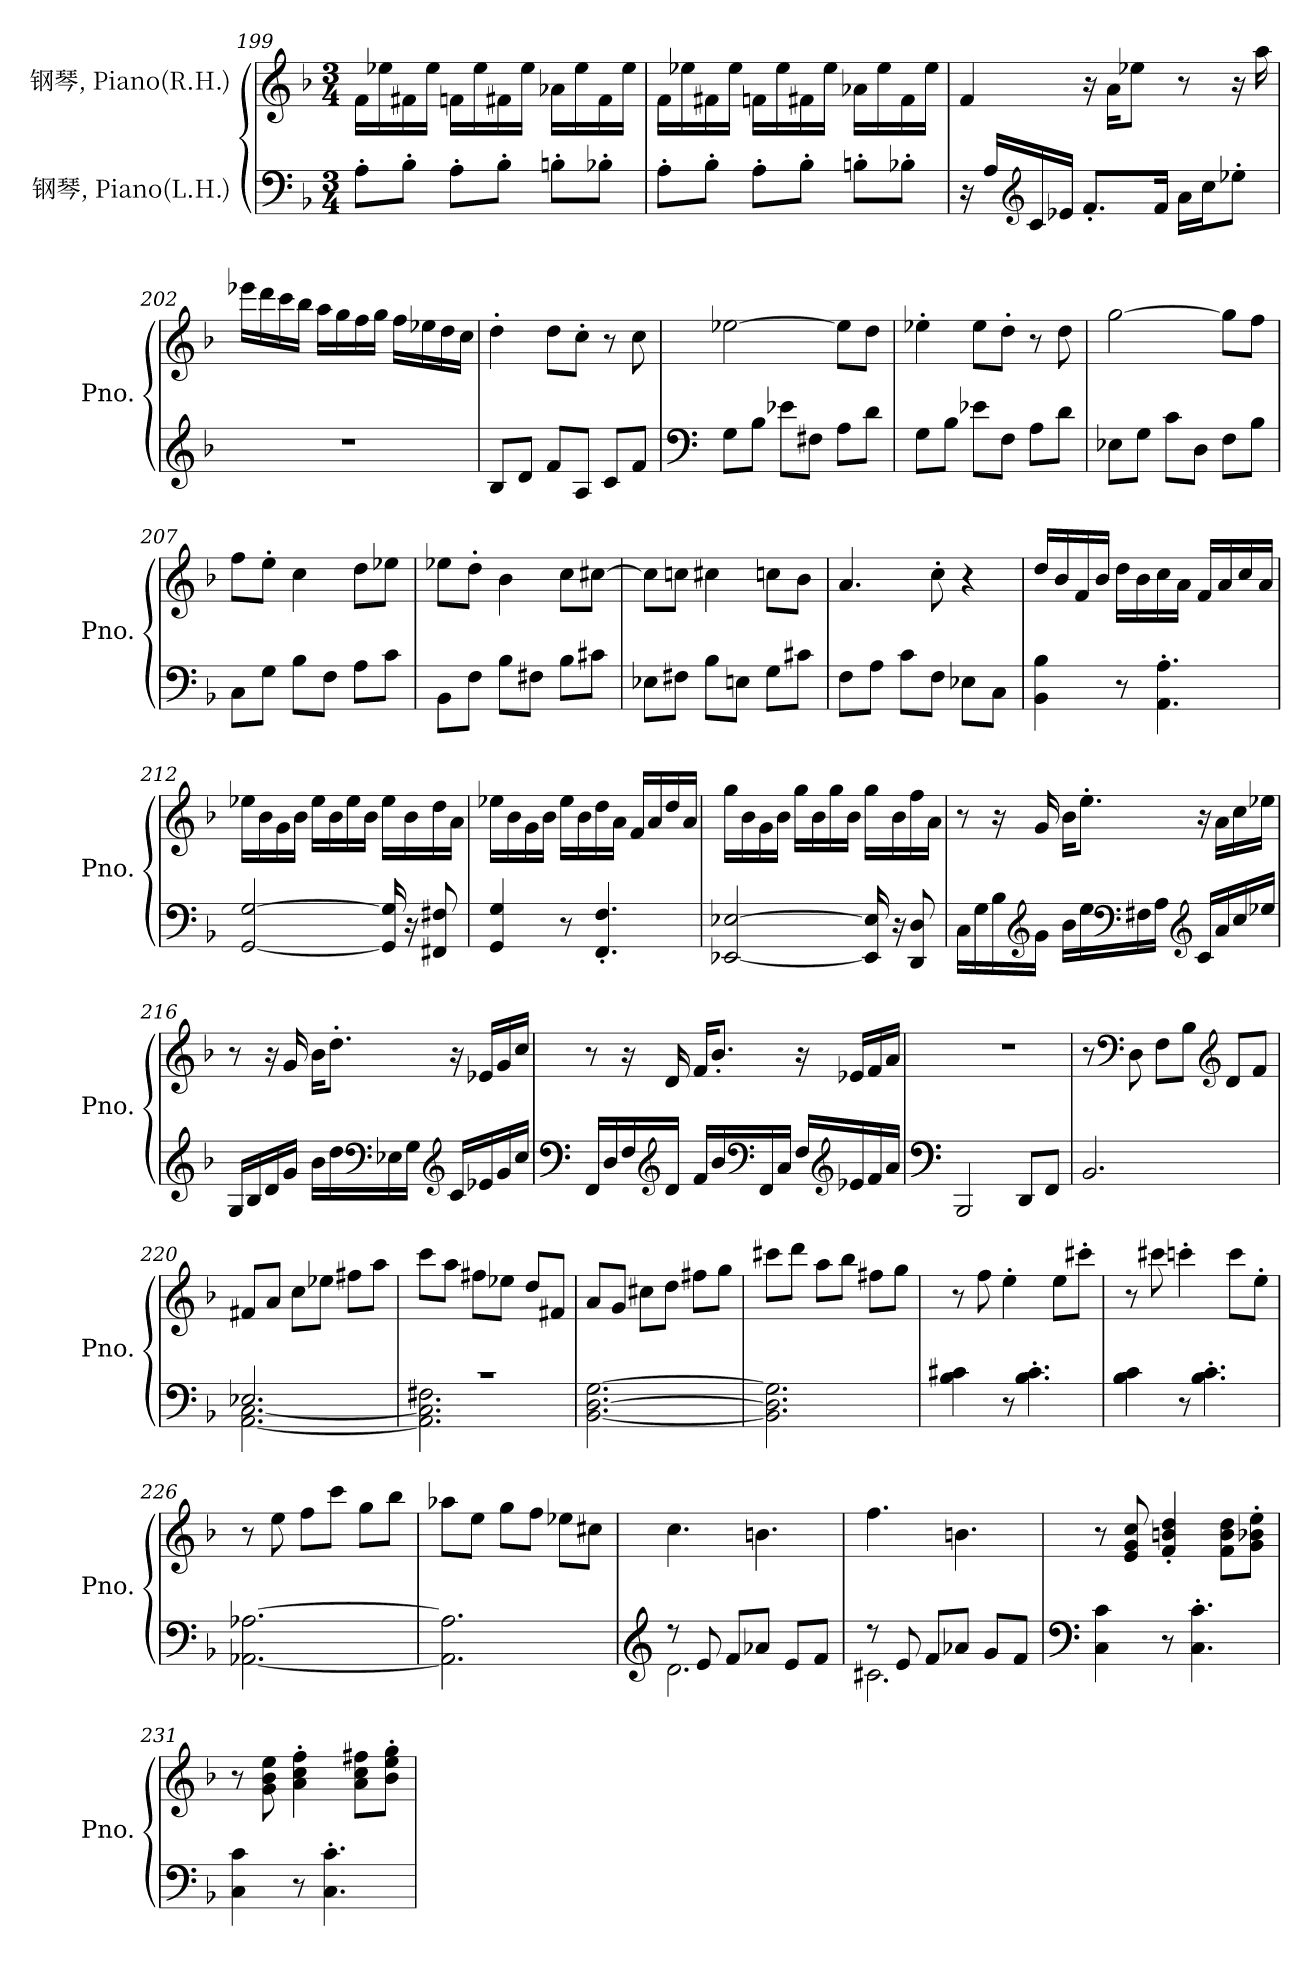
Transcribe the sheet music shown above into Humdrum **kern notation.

**kern	**kern
*part2	*part1
*staff2	*staff1
*I"钢琴, Piano(L.H.)	*I"钢琴, Piano(R.H.)
*I'Pno.	*I'Pno.
*clefF4	*clefG2
*k[b-]	*k[b-]
*M3/4	*M3/4
*MM126	*MM126
=199	=199
8A'\L	16f\LL
.	16ee-X\
*	*MM134
8B-'\J	16f#X\
.	16ee-\JJ
*	*MM130
8A'\L	16fn\LL
.	16ee-\
8B-'\J	16f#X\
.	16ee-\JJ
*	*MM134
8Bn'\L	16a-X\LL
.	16ee-\
*	*MM126
8B-X'\J	16f#\
.	16ee-\JJ
!!LO:PB:g=z
=200	=200
*	*MM130
8A'\L	16f\LL
.	16ee-X\
*	*MM134
8B-'\J	16f#X\
.	16ee-\JJ
*	*MM130
8A'\L	16fn\LL
.	16ee-\
8B-'\J	16f#X\
.	16ee-\JJ
*	*MM134
8Bn'\L	16a-X\LL
.	16ee-\
*	*MM126
8B-X'\J	16f#\
*	*MM111
.	16ee-\JJ
=201	=201
*	*MM115
16r	4f/
16A/LL	.
*clefG2	*
16c/	.
16e-X/JJ	.
*	*MM130
8.f'/L	16r
*	*MM121
.	16a\KL
*	*MM126
.	8ee-X\J
16f/Jk	.
*	*MM134
16a\LL	8r
16cc\J	.
*	*MM130
8ee-X'\J	16r
*	*MM121
.	16aa\
!!LO:LB:g=z
=202	=202
*	*MM126
2.r	16eee-X\LL
.	16ddd\
*	*MM134
.	16ccc\
.	16bb-\JJ
*	*MM138
.	16aa\LL
.	16gg\
*	*MM130
.	16ff\
.	16gg\JJ
*	*MM134
.	16ff\LL
*	*MM126
.	16ee-X\
*	*MM117
.	16dd\
*	*MM101
.	16cc\JJ
=203	=203
*	*MM115
8B-/L	4dd'\
8d/J	.
*	*MM126
8f/L	8dd\L
*	*MM130
8A/J	8cc'\J
*	*MM134
8c/L	8r
*	*MM115
8f/J	8cc\
=204	=204
*clefF4	*
*	*MM126
8G\L	[2ee-X\
8B-\J	.
8e-X\L	.
8F#X\J	.
*	*MM134
8A\L	8ee-\L]
*	*MM126
8d\J	8dd\J
=205	=205
*	*MM121
8G\L	4ee-X'\
8B-\J	.
*	*MM126
8e-X\L	8ee-\L
*	*MM130
8F\J	8dd'\J
*	*MM134
8A\L	8r
*	*MM115
8d\J	8dd\
!!LO:LB:g=z
=206	=206
*	*MM126
8E-X\L	[2gg\
8G\J	.
8c\L	.
8D\J	.
*	*MM134
8F\L	8gg\L]
*	*MM126
8B-\J	8ff\J
=207	=207
*	*MM121
8C\L	8ff\L
*	*MM130
8G\J	8ee'\J
*	*MM126
8B-\L	4cc\
8F\J	.
*	*MM134
8A\L	8dd\L
*	*MM126
8c\J	8ee-X\J
=208	=208
8BB-\L	8ee-X\L
*	*MM134
8F\J	8dd'\J
*	*MM130
8B-\L	4b-\
8F#X\J	.
*	*MM134
8B-\L	8cc\L
*	*MM126
8c#X\J	[8cc#X\J
=209	=209
8E-X\L	8cc#\L]
*	*MM134
8F#X\J	8ccn\J
*	*MM130
8B-\L	4cc#X\
8En\J	.
*	*MM130
8G\L	8ccn\L
*	*MM115
8c#X\J	8b-\J
=210	=210
*	*MM121
8F\L	4.a/
8A\J	.
8c\L	.
*	*MM130
8F\J	8cc'\
*	*MM121
8E-X\L	4r
8C\J	.
!!LO:LB:g=z
=211	=211
*	*MM121
4BB-\ 4B-\	16dd/LL
*	*MM130
.	16b-/
*	*MM134
.	16f/
.	16b-/JJ
*	*MM130
8r	16dd\LL
.	16b-\
*	*MM134
4.AA\' 4.A\'	16cc\
.	16a\JJ
*	*MM138
.	16f/LL
.	16a/
*	*MM130
.	16cc/
.	16a/JJ
=212	=212
*	*MM134
[2GG/ [2G/	16ee-X\LL
.	16b-\
*	*MM138
.	16g\
.	16b-\JJ
*	*MM130
.	16ee-\LL
.	16b-\
*	*MM134
.	16ee-\
.	16b-\JJ
*	*MM130
16GG/] 16G/]	16ee-\LL
16r	16b-\
*	*MM121
8FF#X/ 8F#X/	16dd\
.	16a\JJ
=213	=213
*	*MM126
4GG/ 4G/	16ee-X\LL
*	*MM130
.	16b-\
*	*MM134
.	16g\
.	16b-\JJ
*	*MM130
8r	16ee-\LL
.	16b-\
*	*MM134
4.FF/' 4.F/'	16dd\
.	16a\JJ
*	*MM138
.	16f/LL
.	16a/
*	*MM130
.	16dd/
.	16a/JJ
!!LO:LB:g=z
=214	=214
*	*MM134
[2EE-X/ [2E-X/	16gg\LL
.	16b-\
*	*MM138
.	16g\
.	16b-\JJ
*	*MM130
.	16gg\LL
.	16b-\
*	*MM134
.	16gg\
.	16b-\JJ
*	*MM130
16EE-/] 16E-/]	16gg\LL
16r	16b-\
*	*MM121
8DD/ 8D/	16ff\
*	*MM111
.	16a\JJ
=215	=215
*	*MM115
16C\LL	8r
16G\	.
*	*MM134
16B-\	16r
*clefG2	*
16g\JJ	16g/
*	*MM126
16b-\LL	16b-\KL
16ee\	8.ee'\J
*clefF4	*
16F#X\	.
16A\JJ	.
*clefG2	*
*	*MM134
16c/LL	16r
16a/	16a\LL
*	*MM130
16cc/	16cc\
16ee-X/JJ	16ee-X\JJ
!!LO:LB:g=z
=216	=216
*	*MM134
16G/LL	8r
16B-/	.
*	*MM138
16d/	16r
16g/JJ	16g/
*	*MM130
16b-\LL	16b-\KL
16dd\	8.dd'\J
*clefF4	*
16E-X\	.
16G\JJ	.
*clefG2	*
*	*MM138
16c/LL	16r
16e-X/	16e-X/LL
*	*MM126
16g/	16g/
16cc/JJ	16cc/JJ
=217	=217
*clefF4	*
*	*MM130
16FF/LL	8r
16D/	.
*	*MM134
16F/	16r
*clefG2	*
16d/JJ	16d/
*	*MM126
16f/LL	16f/KL
16b-/	8.b-'/J
*clefF4	*
16FF/	.
16C/JJ	.
*	*MM126
16F/LL	16r
*clefG2	*
16e-X/	16e-X/LL
*	*MM121
16f/	16f/
*	*MM84
16a/JJ	16a/JJ
=218	=218
*clefF4	*
*	*MM105
2BBB-/	2.r
8DD/L	.
8FF/J	.
!!LO:PB:g=z
=219	=219
*	*MM115
2.BB-/	8r
*	*clefF4
*	*MM124
.	8D\
*	*MM130
.	8F\L
*	*MM126
.	8B-\J
*	*clefG2
*	*MM130
.	8d/L
*	*MM121
.	8f/J
=220	=220
*	*MM126
*^	*
2.E-X/	[2.AA\ [2.C\	8f#X/L
*	*	*MM134
.	.	8a/J
*	*	*MM130
.	.	8cc\L
.	.	8ee-X\J
*	*	*MM134
.	.	8ff#X\L
*	*	*MM121
.	.	8aa\J
=221	=221	=221
*	*	*MM126
2.r	2.AA\] 2.C\] 2.F#X\	8ccc\L
*	*	*MM134
.	.	8aa\J
*	*	*MM130
.	.	8ff#X\L
*	*	*MM126
.	.	8ee-X\J
*	*	*MM130
.	.	8dd/L
*	*	*MM121
.	.	8f#X/J
*v	*v	*
=222	=222
*	*MM126
[2.BB-\ [2.D\ [2.G\	8a/L
*	*MM134
.	8g/J
*	*MM130
.	8cc#X\L
.	8dd\J
*	*MM134
.	8ff#X\L
*	*MM121
.	8gg\J
!!LO:LB:g=z
=223	=223
*	*MM115
2.BB-\] 2.D\] 2.G\]	8ccc#X\L
*	*MM126
.	8ddd\J
*	*MM130
.	8aa\L
*	*MM126
.	8bb-\J
*	*MM130
.	8ff#X\L
*	*MM121
.	8gg\J
=224	=224
*	*MM126
4B-\ 4c#X\	8r
*	*MM134
.	8ff\
*	*MM130
8r	4ee'\
4.B-\' 4.c#\'	.
*	*MM130
.	8ee\L
*	*MM121
.	8ccc#X'\J
=225	=225
*	*MM126
4B-\ 4c\	8r
*	*MM134
.	8ccc#X\
*	*MM130
8r	4cccn'\
4.B-\' 4.c\'	.
*	*MM121
.	8ccc\L
*	*MM111
.	8ee'\J
=226	=226
*	*MM115
[2.AA-X\ [2.A-X\	8r
*	*MM121
.	8ee\
*	*MM130
.	8ff\L
*	*MM126
.	8ccc\J
*	*MM134
.	8gg\L
*	*MM121
.	8bb-\J
=227	=227
*	*MM126
2.AA-\] 2.A-\]	8aa-X\L
*	*MM134
.	8ee\J
*	*MM130
.	8gg\L
*	*MM126
.	8ff\J
*	*MM121
.	8ee-X\L
*	*MM115
.	8cc#X\J
!!LO:LB:g=z
=228	=228
*clefG2	*
*^	*
8r	2.d\	4.cc\
8e/	.	.
8f/L	.	.
*	*	*MM121
8a-X/J	.	4.bn\
8e/L	.	.
8f/J	.	.
=229	=229	=229
*	*	*MM121
8r	2.c#X\	4.ff\
8e/	.	.
8f/L	.	.
*	*	*MM121
8a-X/J	.	4.bn\
8g/L	.	.
8f/J	.	.
*v	*v	*
=230	=230
*clefF4	*
*	*MM115
4C\ 4c\	8r
*	*MM130
.	8e/ 8g/ 8cc/
*	*MM126
8r	4f/' 4bn/' 4dd/'
4.C\' 4.c\'	.
*	*MM130
.	8f\ 8b\ 8dd\L
*	*MM126
.	8g\' 8b-X\' 8ee\'J
=231	=231
*	*MM119
4C\ 4c\	8r
*	*MM132
.	8g\ 8b-\ 8ee\
*	*MM128
8r	4a\' 4cc\' 4ff\'
4.C\' 4.c\'	.
*	*MM134
.	8a\ 8cc\ 8ff#X\L
*	*MM130
.	8b-\' 8ee\' 8gg\'J
=	=
*-	*-
